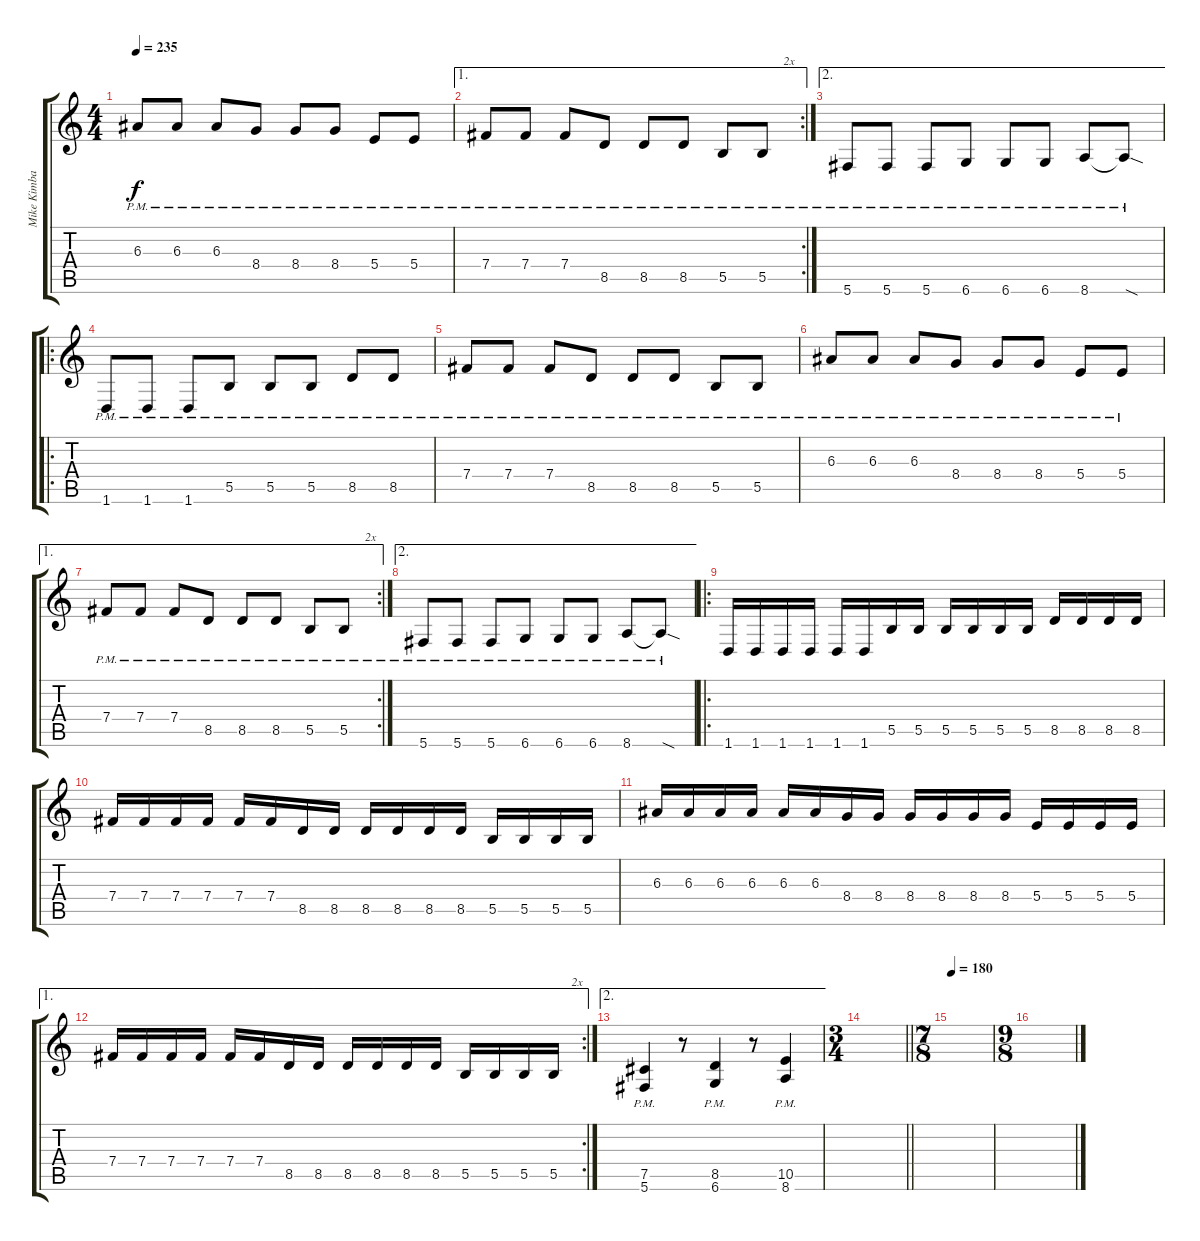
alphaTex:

\track ("Mike Kimball" "Mike Kimba") {instrument distortionguitar}
\staff {score tabs}
\tuning (Db4 Ab3 E3 B2 Gb2 Db2) {hide}
\ts (4 4)
\tempo 235
\clef g2
\ks c
6.3{pm}.8{dy f} 6.3{pm}.8 6.3{pm}.8 8.4{pm}.8 8.4{pm}.8 8.4{pm}.8 5.4{pm}.8 5.4{pm}.8 |
\ae 1
\rc 2
7.4{pm}.8 7.4{pm}.8 7.4{pm}.8 8.5{pm}.8 8.5{pm}.8 8.5{pm}.8 5.5{pm}.8 5.5{pm}.8{txt "       2x"} |
\ae 2
5.6{pm}.8 5.6{pm}.8 5.6{pm}.8 6.6{pm}.8 6.6{pm}.8 6.6{pm}.8 8.6{pm}.8 8.6{sod pm t}.8 |
\ro
1.6{pm}.8 1.6{pm}.8 1.6{pm}.8 5.5{pm}.8 5.5{pm}.8 5.5{pm}.8 8.5{pm}.8 8.5{pm}.8 |
7.4{pm}.8 7.4{pm}.8 7.4{pm}.8 8.5{pm}.8 8.5{pm}.8 8.5{pm}.8 5.5{pm}.8 5.5{pm}.8 |
6.3{pm}.8 6.3{pm}.8 6.3{pm}.8 8.4{pm}.8 8.4{pm}.8 8.4{pm}.8 5.4{pm}.8 5.4{pm}.8 |
\ae 1
\rc 2
7.4{pm}.8 7.4{pm}.8 7.4{pm}.8 8.5{pm}.8 8.5{pm}.8 8.5{pm}.8 5.5{pm}.8 5.5{pm}.8{txt "       2x"} |
\ae 2
5.6{pm}.8 5.6{pm}.8 5.6{pm}.8 6.6{pm}.8 6.6{pm}.8 6.6{pm}.8 8.6{pm}.8 8.6{sod pm t}.8 |
\ro
1.6.16 1.6.16 1.6.16 1.6.16 1.6.16 1.6.16 5.5.16 5.5.16 5.5.16 5.5.16 5.5.16 5.5.16 8.5.16 8.5.16 8.5.16 8.5.16 |
7.4.16 7.4.16 7.4.16 7.4.16 7.4.16 7.4.16 8.5.16 8.5.16 8.5.16 8.5.16 8.5.16 8.5.16 5.5.16 5.5.16 5.5.16 5.5.16 |
6.3.16 6.3.16 6.3.16 6.3.16 6.3.16 6.3.16 8.4.16 8.4.16 8.4.16 8.4.16 8.4.16 8.4.16 5.4.16 5.4.16 5.4.16 5.4.16 |
\ae 1
\rc 2
7.4.16 7.4.16 7.4.16 7.4.16 7.4.16 7.4.16 8.5.16 8.5.16 8.5.16 8.5.16 8.5.16 8.5.16 5.5.16 5.5.16 5.5.16 5.5.16{txt "      2x"} |
\ae 2
(7.5{pm} 5.6{pm}).4 r.8 (8.5{pm} 6.6{pm}).4 r.8 (10.5{pm} 8.6{pm}).4 |
\ts (3 4)
\barLineRight lightlight
|
\ts (7 8)
\tempo 180
|
\ts (9 8)
